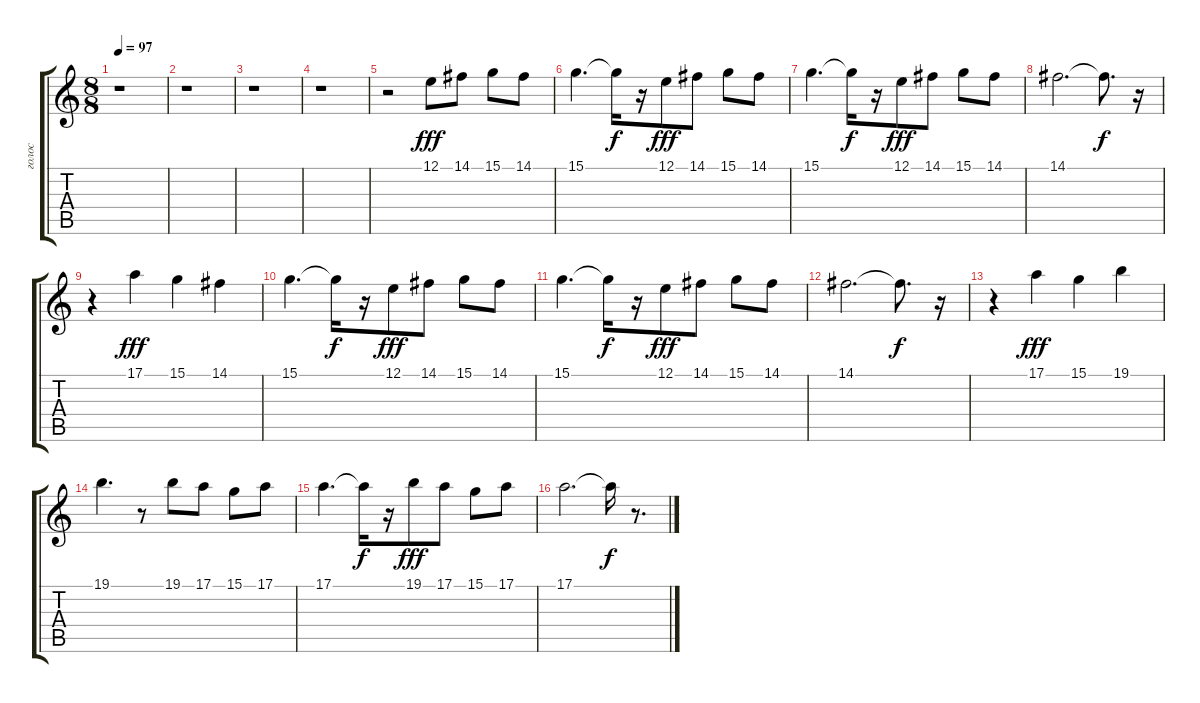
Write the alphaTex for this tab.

\track ("голос" "голос") {instrument percussiveorgan}
\staff {score tabs}
\tuning (E4 B3 G3 D3 A2 E2) {hide}
\ts (8 8)
\tempo 97
\clef g2
\ks c
r.1{dy fff} |
r.1 |
r.1 |
r.1 |
r.2 12.1.8 14.1.8 15.1.8 14.1.8 |
15.1.4{d} 15.1{t}.16{dy f} r.16 12.1.8{dy fff} 14.1.8 15.1.8 14.1.8 |
15.1.4{d} 15.1{t}.16{dy f} r.16 12.1.8{dy fff} 14.1.8 15.1.8 14.1.8 |
14.1.2{d} 14.1{t}.8{d dy f} r.16 |
r.4 17.1.4{dy fff} 15.1.4 14.1.4 |
15.1.4{d} 15.1{t}.16{dy f} r.16 12.1.8{dy fff} 14.1.8 15.1.8 14.1.8 |
15.1.4{d} 15.1{t}.16{dy f} r.16 12.1.8{dy fff} 14.1.8 15.1.8 14.1.8 |
14.1.2{d} 14.1{t}.8{d dy f} r.16 |
r.4 17.1.4{dy fff} 15.1.4 19.1.4 |
19.1.4{d} r.8 19.1.8 17.1.8 15.1.8 17.1.8 |
17.1.4{d} 17.1{t}.16{dy f} r.16 19.1.8{dy fff} 17.1.8 15.1.8 17.1.8 |
17.1.2{d} 17.1{t}.16{dy f} r.8{d}
